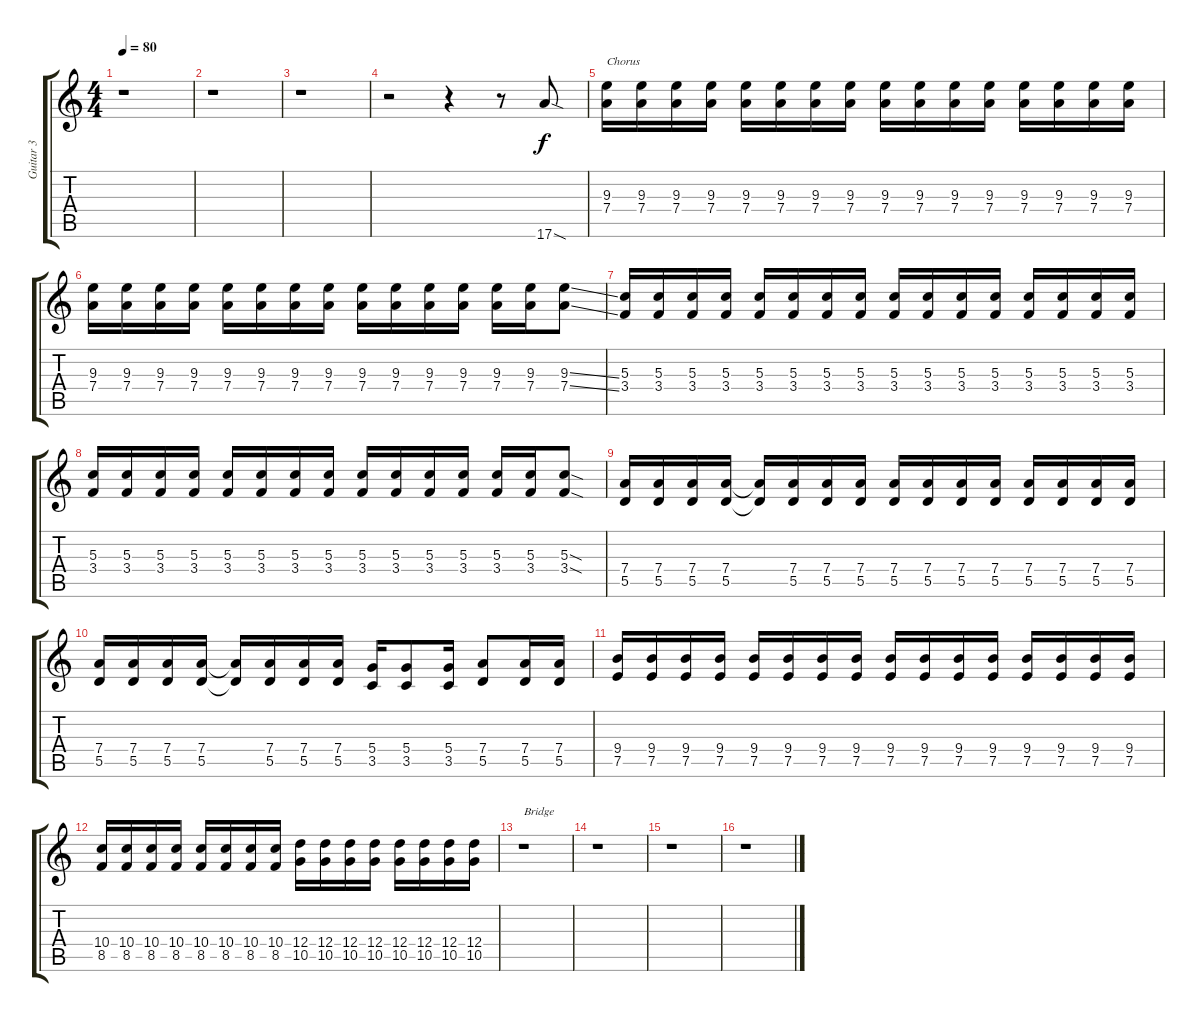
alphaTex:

\track ("Guitar 3" "Guitar 3") {instrument distortionguitar}
\staff {score tabs}
\tuning (E4 B3 G3 D3 A2 E2) {hide}
\ts (4 4)
\tempo 80
\clef g2
\ks c
r.1{dy f} |
r.1 |
r.1 |
r.2 r.4 r.8 17.6{sod}.8 |
(9.3 7.4).16{txt "Chorus"} (9.3 7.4).16 (9.3 7.4).16 (9.3 7.4).16 (9.3 7.4).16 (9.3 7.4).16 (9.3 7.4).16 (9.3 7.4).16 (9.3 7.4).16 (9.3 7.4).16 (9.3 7.4).16 (9.3 7.4).16 (9.3 7.4).16 (9.3 7.4).16 (9.3 7.4).16 (9.3 7.4).16 |
(9.3 7.4).16 (9.3 7.4).16 (9.3 7.4).16 (9.3 7.4).16 (9.3 7.4).16 (9.3 7.4).16 (9.3 7.4).16 (9.3 7.4).16 (9.3 7.4).16 (9.3 7.4).16 (9.3 7.4).16 (9.3 7.4).16 (9.3 7.4).16 (9.3 7.4).16 (9.3{ss} 7.4{ss}).8 |
(5.3 3.4).16 (5.3 3.4).16 (5.3 3.4).16 (5.3 3.4).16 (5.3 3.4).16 (5.3 3.4).16 (5.3 3.4).16 (5.3 3.4).16 (5.3 3.4).16 (5.3 3.4).16 (5.3 3.4).16 (5.3 3.4).16 (5.3 3.4).16 (5.3 3.4).16 (5.3 3.4).16 (5.3 3.4).16 |
(5.3 3.4).16 (5.3 3.4).16 (5.3 3.4).16 (5.3 3.4).16 (5.3 3.4).16 (5.3 3.4).16 (5.3 3.4).16 (5.3 3.4).16 (5.3 3.4).16 (5.3 3.4).16 (5.3 3.4).16 (5.3 3.4).16 (5.3 3.4).16 (5.3 3.4).16 (5.3{sod} 3.4{sod}).8 |
(7.4 5.5).16 (7.4 5.5).16 (7.4 5.5).16 (7.4 5.5).16 (7.4{t} 5.5{t}).16 (7.4 5.5).16 (7.4 5.5).16 (7.4 5.5).16 (7.4 5.5).16 (7.4 5.5).16 (7.4 5.5).16 (7.4 5.5).16 (7.4 5.5).16 (7.4 5.5).16 (7.4 5.5).16 (7.4 5.5).16 |
(7.4 5.5).16 (7.4 5.5).16 (7.4 5.5).16 (7.4 5.5).16 (7.4{t} 5.5{t}).16 (7.4 5.5).16 (7.4 5.5).16 (7.4 5.5).16 (5.4 3.5).16 (5.4 3.5).8 (5.4 3.5).16 (7.4 5.5).8 (7.4 5.5).16 (7.4 5.5).16 |
(9.4 7.5).16 (9.4 7.5).16 (9.4 7.5).16 (9.4 7.5).16 (9.4 7.5).16 (9.4 7.5).16 (9.4 7.5).16 (9.4 7.5).16 (9.4 7.5).16 (9.4 7.5).16 (9.4 7.5).16 (9.4 7.5).16 (9.4 7.5).16 (9.4 7.5).16 (9.4 7.5).16 (9.4 7.5).16 |
(10.4 8.5).16 (10.4 8.5).16 (10.4 8.5).16 (10.4 8.5).16 (10.4 8.5).16 (10.4 8.5).16 (10.4 8.5).16 (10.4 8.5).16 (12.4 10.5).16 (12.4 10.5).16 (12.4 10.5).16 (12.4 10.5).16 (12.4 10.5).16 (12.4 10.5).16 (12.4 10.5).16 (12.4 10.5).16 |
r.1{txt "Bridge"} |
r.1 |
r.1 |
r.1
